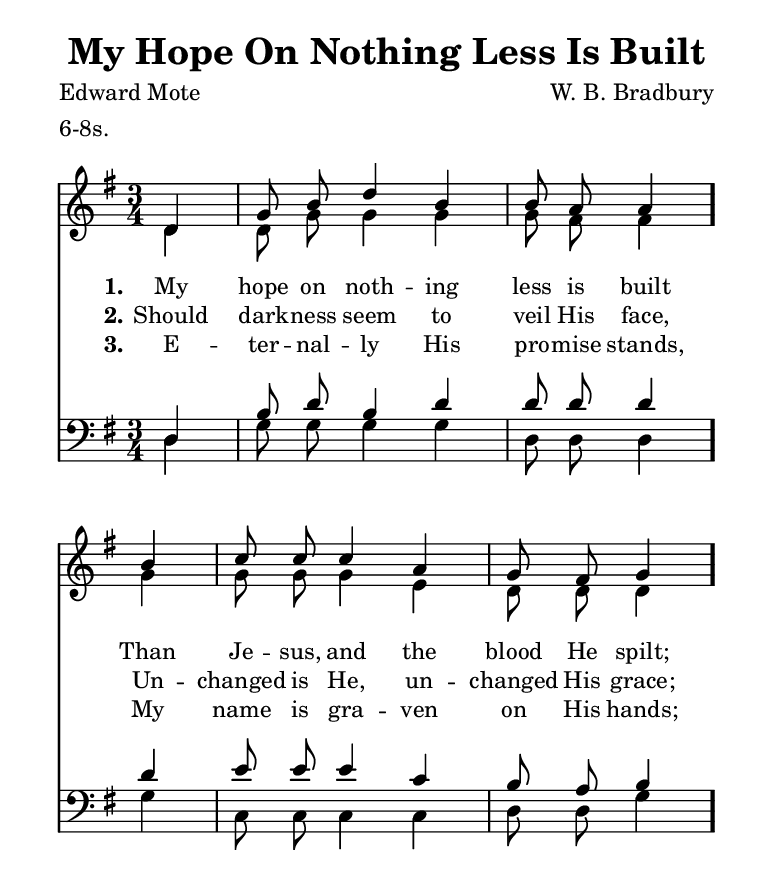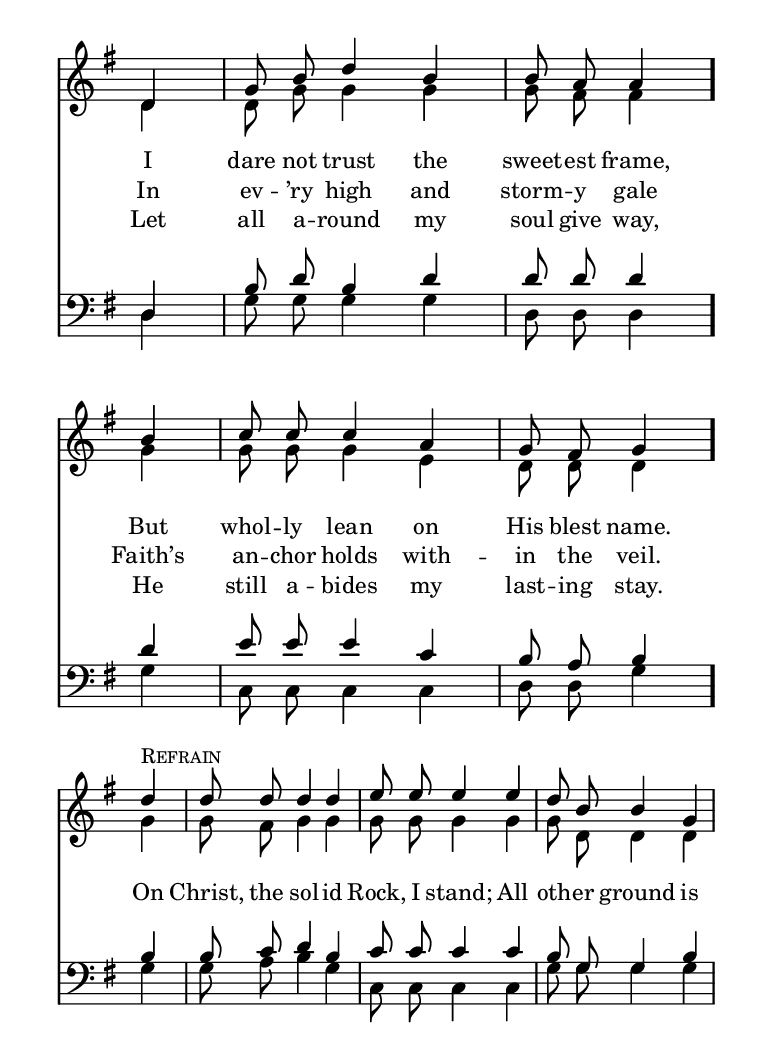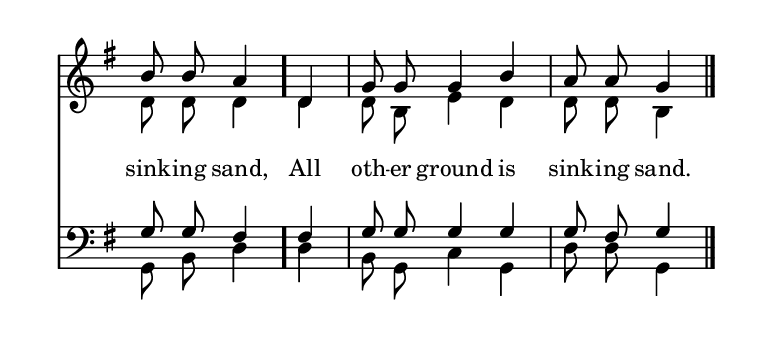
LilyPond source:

\include "common/global.ily"
\paper {
  \include "common/paper.ily"
  ragged-bottom = ##t
  ragged-last-bottom = ##t
  %systems-per-page = ##f
  page-count = ##f
}

\header{
  hymnnumber = "7"
  title = "My Hope On Nothing Less Is Built"
  tunename = "Foundation"
  meter = "6-8s."
  poet = "Edward Mote"
  composer = "W. B. Bradbury"
  %copyright = ""
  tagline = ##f
}

patternA = { c4 | c8 c8 c4 c4 | c8 c8 c4 } % all phrases

global = {
  \include "common/overrides.ily"
  %\autoBeamOff
  \override Staff.TimeSignature.style = #'numbered
  \time 3/4
  \once \override Score.MetronomeMark.transparent = ##t
  \tempo 4 = 66
  \key g \major
  \partial 4
  \autoBeamOff
}

notesSoprano = {
\global
\relative c' {

  \changePitch \patternA { d  | g b d b | b a a   } \bar "."
  \changePitch \patternA { b  | c c c a | g fis g } \bar "."
  \changePitch \patternA { d  | g b d b | b a a   } \bar "."
  \changePitch \patternA { b  | c c c a | g fis g } \bar "."

  << s^\markup { \small \caps "Refrain" }
  \changePitch \patternA { d' | d d d d | e e e   } \bar "." >>
  \changePitch \patternA { e  | d b b g | b b a   } \bar "."
  \changePitch \patternA { d, | g g g b | a a g   } \bar "|."

}
}

notesAlto = {
\global
\relative e' {

  \changePitch \patternA { d | d g g g   | g fis fis }
  \changePitch \patternA { g | g g g e   | d d d     }
  \changePitch \patternA { d | d g g g   | g fis fis }
  \changePitch \patternA { g | g g g e   | d d d     }

  \changePitch \patternA { g | g fis g g | g g g     }
  \changePitch \patternA { g | g d d d   | d d d     }
  \changePitch \patternA { d | d b e d   | d d b     }

}
}

notesTenor = {
\global
\relative a, {


  \changePitch \patternA { d   | b' d b d | d d d   }
  \changePitch \patternA { d   | e e e c  | b a b   }
  \changePitch \patternA { d,  | b' d b d | d d d   }
  \changePitch \patternA { d   | e e e c  | b a b   }

  \changePitch \patternA { b   | b c d b  | c c c   }
  \changePitch \patternA { c   | b g g b  | g g fis }
  \changePitch \patternA { fis | g g g g  | g fis g }

}
}

notesBass = {
\global
\relative f {


  \changePitch \patternA { d | g g g g  | d d d   }
  \changePitch \patternA { g | c, c c c | d d g   }
  \changePitch \patternA { d | g g g g  | d d d   }
  \changePitch \patternA { g | c, c c c | d d g   }

  \changePitch \patternA { g | g a b g  | c, c c  }
  \changePitch \patternA { c | g' g g g | g, b d  }
  \changePitch \patternA { d | b g c g  | d' d g, }

}
}

Refrain = \lyricmode {

  On Christ, the sol -- id Rock, I stand;
  All oth -- er ground is sink -- ing sand,
  All oth -- er ground is sink -- ing sand.

}

wordsA = \lyricmode {
\set stanza = "1."

  My hope on noth -- ing less is built
  Than Je -- sus, and the blood He spilt;
  I dare not trust the sweet -- est frame,
  But whol -- ly lean on His blest name.
}

wordsB = \lyricmode {
\set stanza = "2."

  Should dark -- ness seem to veil His face,
  Un -- changed is He, un -- changed His grace;
  In ev -- ’ry high and storm -- y gale
  Faith’s an -- chor holds with -- in the veil. \break
  \Refrain
}

wordsC = \lyricmode {
\set stanza = "3."

  E -- ter -- nal -- ly His pro -- mise stands,
  My name is gra -- ven on His hands;
  Let all a -- round my soul give way,
  He still a -- bides my last -- ing stay.
}


\score {
  \context ChoirStaff <<
    \context Staff = upper <<
      \set ChoirStaff.systemStartDelimiter = #'SystemStartBar
      \context Voice  = sopranos { \voiceOne << \notesSoprano >> }
      \context Voice  = altos { \voiceTwo << \notesAlto >> }
      \context Lyrics = one   \lyricsto sopranos \wordsA
      \context Lyrics = two   \lyricsto sopranos \wordsB
      \context Lyrics = three \lyricsto sopranos \wordsC
    >>
    \context Staff = men <<
      \clef bass
      \context Voice  = tenors { \voiceOne << \notesTenor >> }
      \context Voice  = basses { \voiceTwo << \notesBass >> }
    >>
  >>
  \layout {
    \include "common/layout.ily"
  }
  \midi{
    \include "common/midi.ily"
  }
}

\version "2.19.49"  % necessary for upgrading to future LilyPond versions.

% vi:set et ts=2 sw=2 ai nocindent syntax=lilypond:
